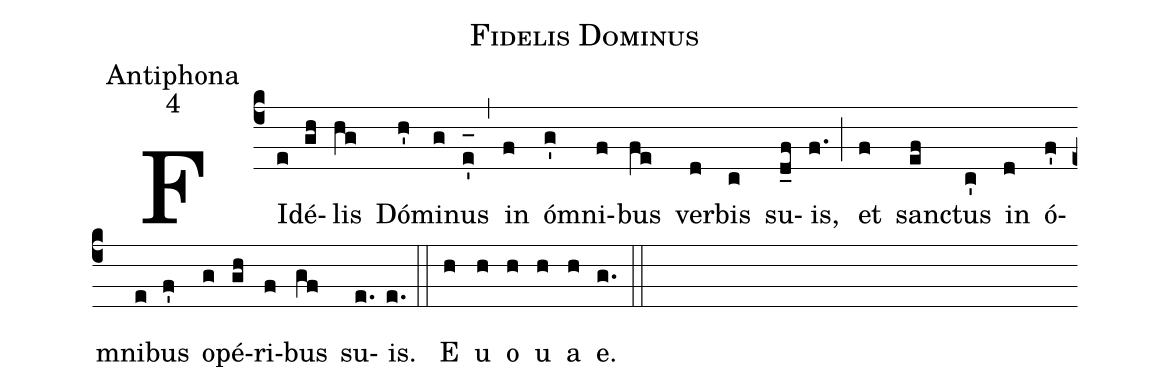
name:Fidelis Dominus;
office-part:Antiphona;
mode:4;
%%
(c4) FI(e)dé(gh)lis(hg) Dó(h')mi(g)nus(e'_[oh:h]) (,) in(f) ó(g')mni(f)bus(fe) ver(d)bis(c) su(d_f)is,(f.) (;) et(f) san(ef)ctus(c') in(d) ó(f')mni(e)bus(f') o(g)pé(gh)ri(f)bus(gf) su(e.)is.(e.) (::) <eu>E(h) u(h) o(h) u(h) a(h) e.</eu>(g.) (::)
